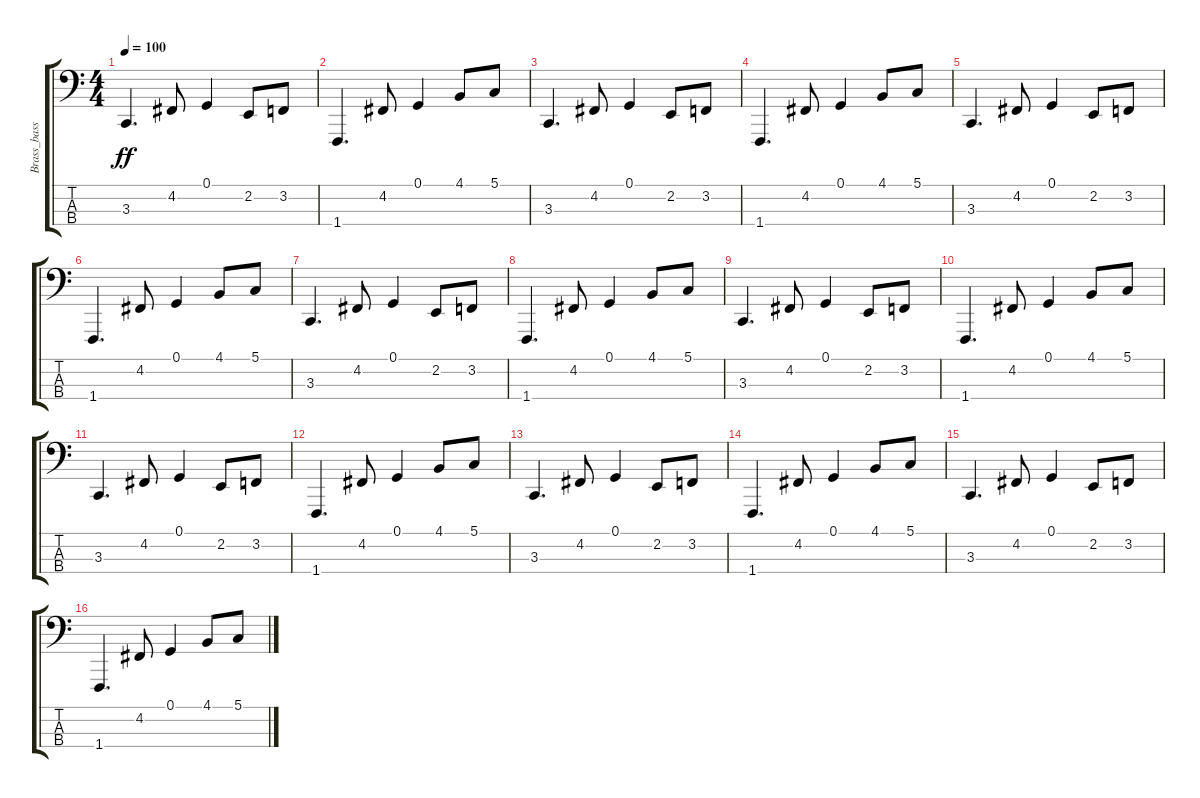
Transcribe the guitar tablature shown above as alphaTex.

\track ("Brass_bass" "Brass_bass") {instrument lead8bassandlead}
\staff {score tabs}
\tuning (G2 D2 A1 E1) {hide}
\ts (4 4)
\tempo 100
\clef f4
\ks c
3.3.4{d dy ff} 4.2.8 0.1.4 2.2.8 3.2.8 |
1.4.4{d} 4.2.8 0.1.4 4.1.8 5.1.8 |
3.3.4{d} 4.2.8 0.1.4 2.2.8 3.2.8 |
1.4.4{d} 4.2.8 0.1.4 4.1.8 5.1.8 |
3.3.4{d} 4.2.8 0.1.4 2.2.8 3.2.8 |
1.4.4{d} 4.2.8 0.1.4 4.1.8 5.1.8 |
3.3.4{d} 4.2.8 0.1.4 2.2.8 3.2.8 |
1.4.4{d volume 16} 4.2.8{volume 16} 0.1.4{volume 15} 4.1.8{volume 15} 5.1.8{volume 15} |
3.3.4{d volume 15} 4.2.8{volume 14} 0.1.4{volume 14} 2.2.8{volume 14} 3.2.8{volume 14} |
1.4.4{d volume 13} 4.2.8{volume 13} 0.1.4{volume 13} 4.1.8{volume 12} 5.1.8{volume 12} |
3.3.4{d volume 12} 4.2.8{volume 12} 0.1.4{volume 12} 2.2.8{volume 11} 3.2.8{volume 11} |
1.4.4{d volume 11} 4.2.8{volume 10} 0.1.4{volume 10} 4.1.8{volume 10} 5.1.8{volume 10} |
3.3.4{d volume 10} 4.2.8{volume 9} 0.1.4{volume 9} 2.2.8{volume 9} 3.2.8{volume 8} |
1.4.4{d volume 8} 4.2.8{volume 8} 0.1.4{volume 8} 4.1.8{volume 8} 5.1.8{volume 7} |
3.3.4{d volume 7} 4.2.8{volume 7} 0.1.4{volume 6} 2.2.8{volume 6} 3.2.8{volume 6} |
1.4.4{d volume 6} 4.2.8{volume 5} 0.1.4{volume 5} 4.1.8{volume 5} 5.1.8{volume 5}
